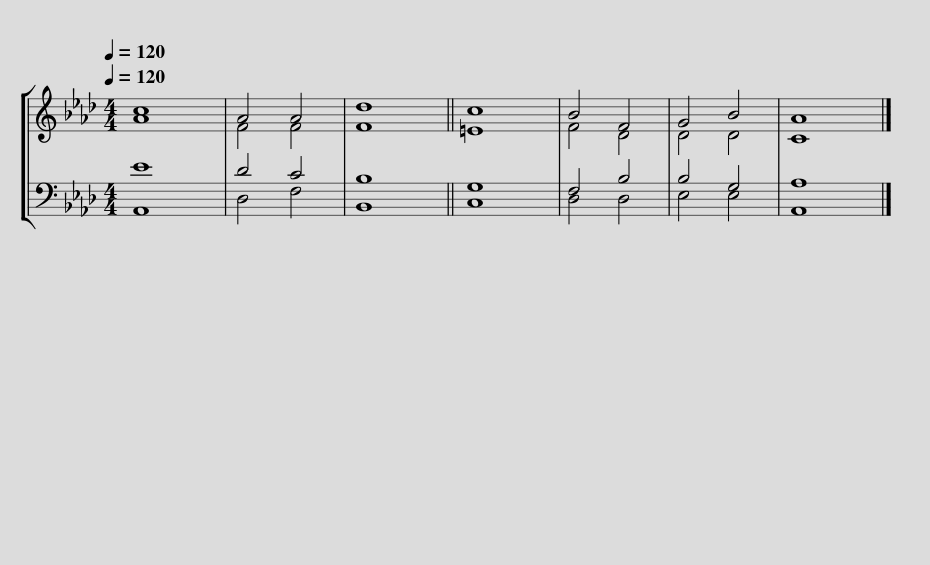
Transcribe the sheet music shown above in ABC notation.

X:1
%%score [ ( 1 2 ) ( 3 4 ) ]
L:1/8
Q:1/4=120
M:4/4
I:linebreak $
K:Ab
V:1 treble
V:2 treble
V:3 bass
V:4 bass
V:1
 c8 | A4 A4 | d8 || c8 | B4 F4 | %5
 G4 B4 | A8 |] %7
V:2
 A8 | F4 F4 | F8 || =E8 | F4 D4 | %5
 D4 D4 | C8 |] %7
V:3
 E8 | D4 C4 | B,8 || G,8 | F,4 B,4 | %5
 B,4 G,4 | A,8 |] %7
V:4
 A,,8 | D,4 F,4 | B,,8 || C,8 | D,4 D,4 | %5
 E,4 E,4 | A,,8 |] %7
